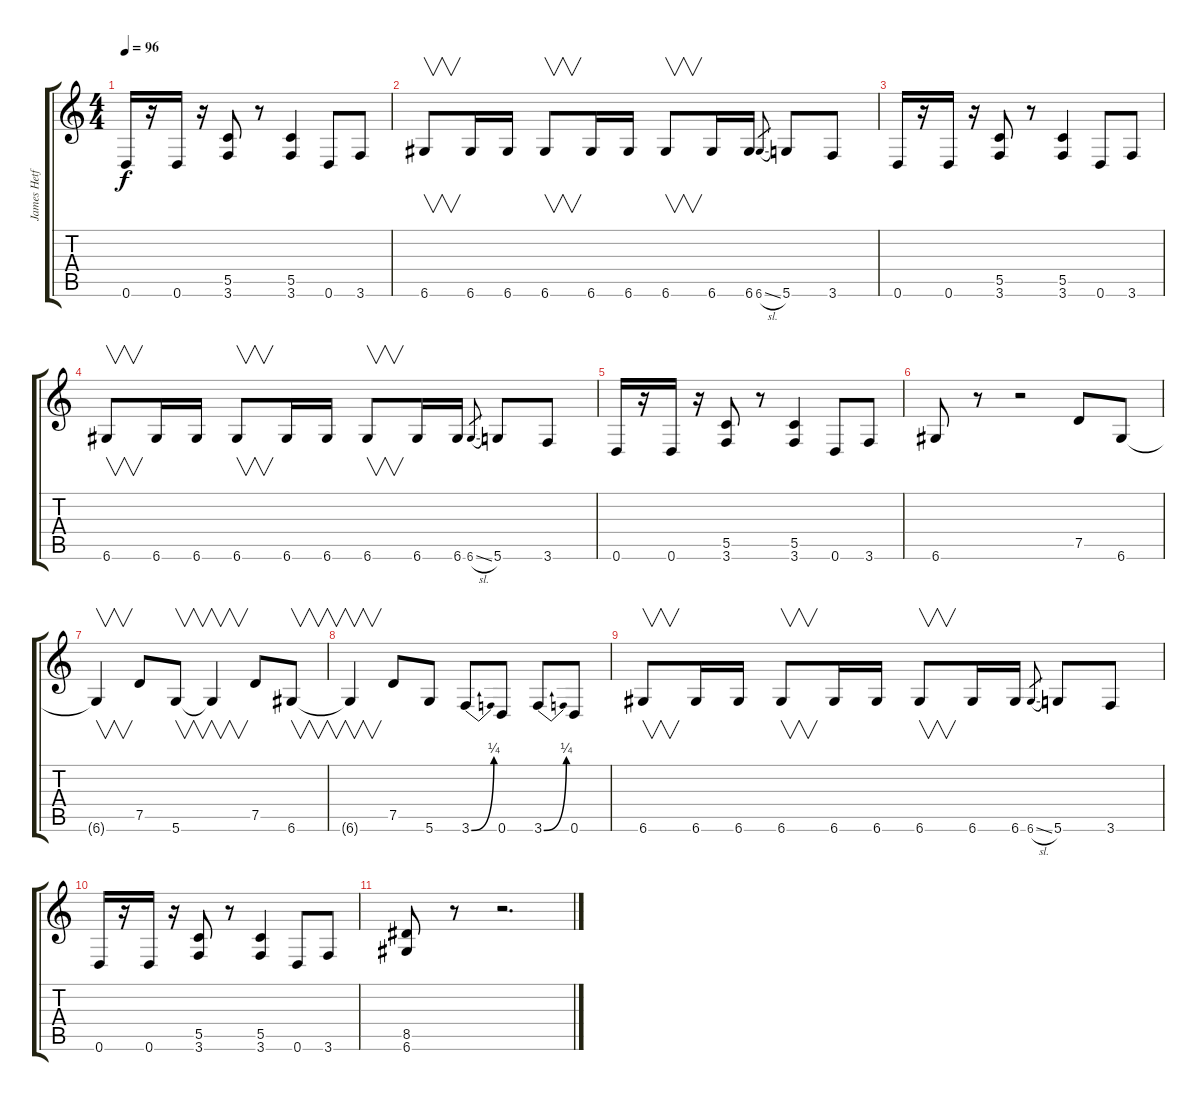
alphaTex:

\track ("James Hetfield" "James Hetf") {instrument distortionguitar}
\staff {score tabs}
\tuning (D4 A3 F3 C3 G2 D2) {hide}
\ts (4 4)
\tempo 96
\clef g2
\ks c
0.6.16{dy f} r.16 0.6.16 r.16 (5.5 3.6).8 r.8 (5.5 3.6).4 0.6.8 3.6.8 |
6.6.8{v} 6.6.16 6.6.16 6.6.8{v} 6.6.16 6.6.16 6.6.8{v} 6.6.16 6.6.16 6.6{sl}.8{gr} 5.6.8 3.6.8 |
0.6.16 r.16 0.6.16 r.16 (5.5 3.6).8 r.8 (5.5 3.6).4 0.6.8 3.6.8 |
6.6.8{v} 6.6.16 6.6.16 6.6.8{v} 6.6.16 6.6.16 6.6.8{v} 6.6.16 6.6.16 6.6{sl}.8{gr} 5.6.8 3.6.8 |
0.6.16 r.16 0.6.16 r.16 (5.5 3.6).8 r.8 (5.5 3.6).4 0.6.8 3.6.8 |
6.6.8 r.8 r.2 7.5.8 6.6.8 |
6.6{t}.4{v} 7.5.8 5.6.8{v} 5.6{t}.4{v} 7.5.8 6.6.8{v} |
6.6{t}.4{v} 7.5.8 5.6.8 3.6{be (bend 0 0 60 1)}.8 0.6.8 3.6{be (bend 0 0 60 1)}.8 0.6.8 |
6.6.8{v} 6.6.16 6.6.16 6.6.8{v} 6.6.16 6.6.16 6.6.8{v} 6.6.16 6.6.16 6.6{sl}.8{gr} 5.6.8 3.6.8 |
0.6.16 r.16 0.6.16 r.16 (5.5 3.6).8 r.8 (5.5 3.6).4 0.6.8 3.6.8 |
(8.5 6.6).8 r.8 r.2{d}
